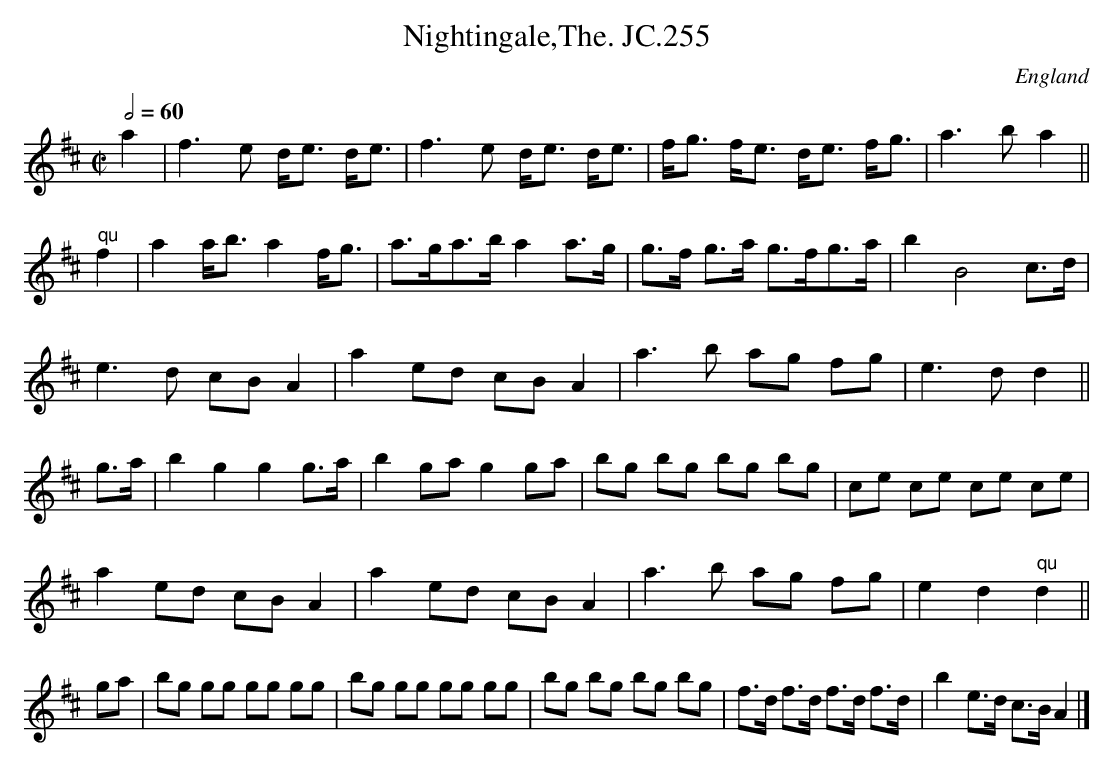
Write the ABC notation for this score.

X:1
T:Nightingale,The. JC.255
L:1/8
M:C|
O:England
Q:2/4=60
K:D
a2|\
f3e d<e d<e|f3e d<e d<e|f<g f<e d<e f<g|a3ba2||!
" qu"f2|a2a<ba2f<g|a>ga>ba2a>g|g>f g>a g>fg>a|b2B4c>d|!
e3d cBA2|a2ed cBA2|a3b ag fg|e3dd2||!
g>a|b2g2g2g>a|b2gag2ga|bg bg bg bg|ce ce ce ce|!
a2ed cBA2|a2ed cBA2|a3b ag fg|e2d2" qu"d2||!
ga|bg gg gg gg|bg gg gg gg|bg bg bg bg|f>d f>d f>d f>d|\
b2e>d c>BA2|]
